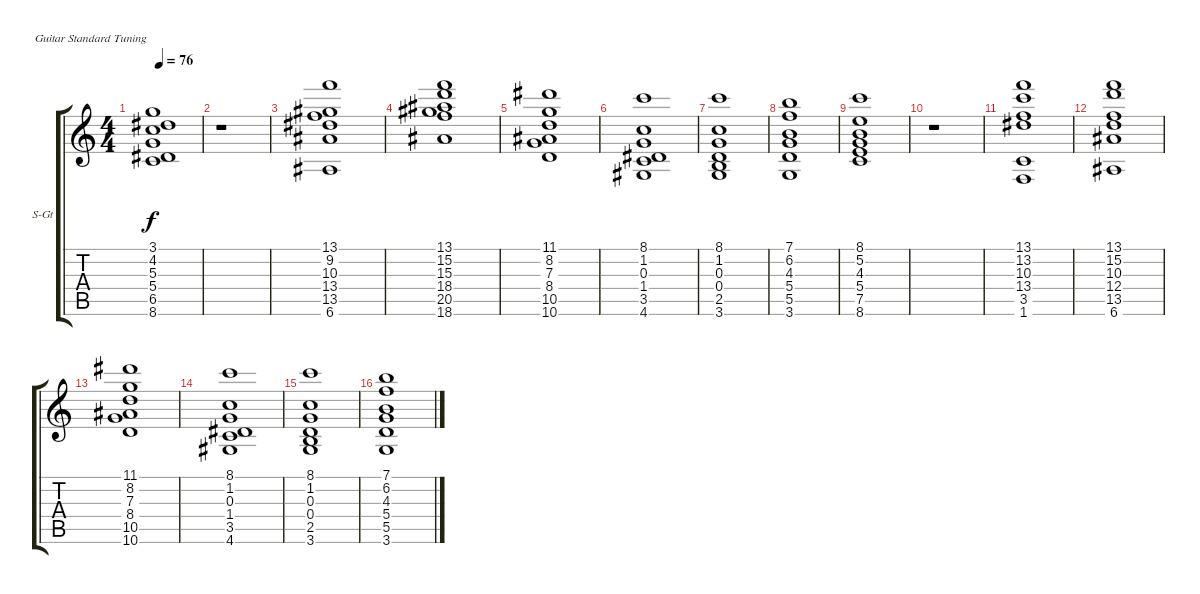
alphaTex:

\bracketExtendMode groupsimilarinstruments
\firstSystemTrackNameOrientation horizontal
\otherSystemsTrackNameOrientation horizontal
\track ("Synth" "S-Gt") {instrument stringensemble1}
\staff {score tabs}
\tuning (E4 B3 G3 D3 A2 E2)
\displaytranspose 12
\ts (4 4)
\tempo 76
\clef g2
\ks c
(3.1 4.2 5.3 5.4 6.5 8.6).1{dy f} |
r.1 |
(13.1 9.2 10.3 13.4 13.5 6.6).1 |
(13.1 15.2 15.3 18.4 20.5 18.6).1 |
(11.1 8.2 7.3 8.4 10.5 10.6).1 |
(8.1 1.2 0.3 1.4 3.5 4.6).1 |
(8.1 1.2 0.3 0.4 2.5 3.6).1 |
(7.1 6.2 4.3 5.4 5.5 3.6).1 |
(8.1 5.2 4.3 5.4 7.5 8.6).1 |
r.1 |
(13.1 13.2 10.3 13.4 3.5 1.6).1 |
(13.1 15.2 10.3 12.4 13.5 6.6).1 |
(11.1 8.2 7.3 8.4 10.5 10.6).1 |
(8.1 1.2 0.3 1.4 3.5 4.6).1 |
(8.1 1.2 0.3 0.4 2.5 3.6).1 |
(7.1 6.2 4.3 5.4 5.5 3.6).1
